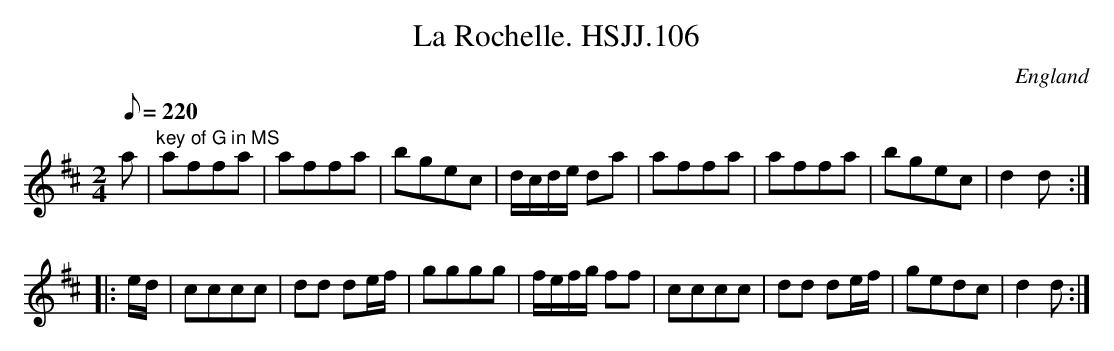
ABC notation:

X:1
T:La Rochelle. HSJJ.106
M:2/4
L:1/8
Q:220
O:England
K:D
a|"key of G in MS"affa|affa|bgec|d/c/d/e/ da|affa|affa|bgec|d2d:|!
|:e/d/|cccc|dd de/f/|gggg|f/e/f/g/ ff|cccc|dd de/f/|gedc|d2d:|]
